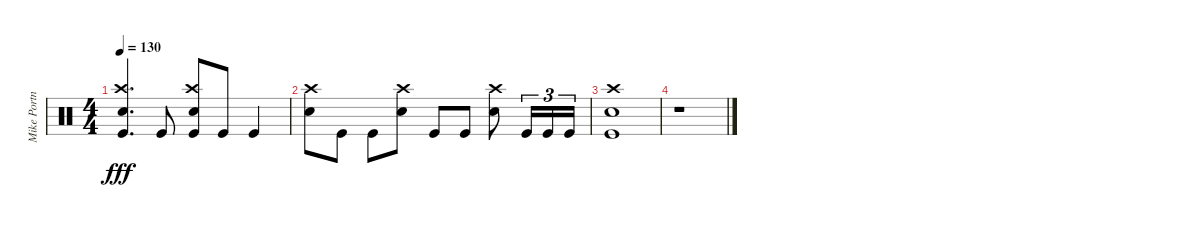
\track ("Mike Portnoy" "Mike Portn") {instrument percussion}
\staff {score}
\articulation defaults
\ts (4 4)
\tempo 130
\clef neutral
\ks c
("Kick (hit)" "Crash high (hit)" "Snare (hit) 2").4{d dy fff} "Kick (hit)".8 ("Snare (hit) 2" "Crash high (hit)" "Kick (hit)").8 "Kick (hit)".8 "Kick (hit)".4 |
("Crash high (hit)" "Snare (hit) 2").8 "Kick (hit)".8 "Kick (hit)".8 ("Snare (hit) 2" "Crash high (hit)").8 "Kick (hit)".8 "Kick (hit)".8 ("Snare (hit) 2" "Crash high (hit)").8 "Kick (hit)".16{tu (3 2)} "Kick (hit)".16{tu (3 2)} "Kick (hit)".16{tu (3 2)} |
("Snare (hit) 2" "Crash high (hit)" "Kick (hit)").1 |
r.1
